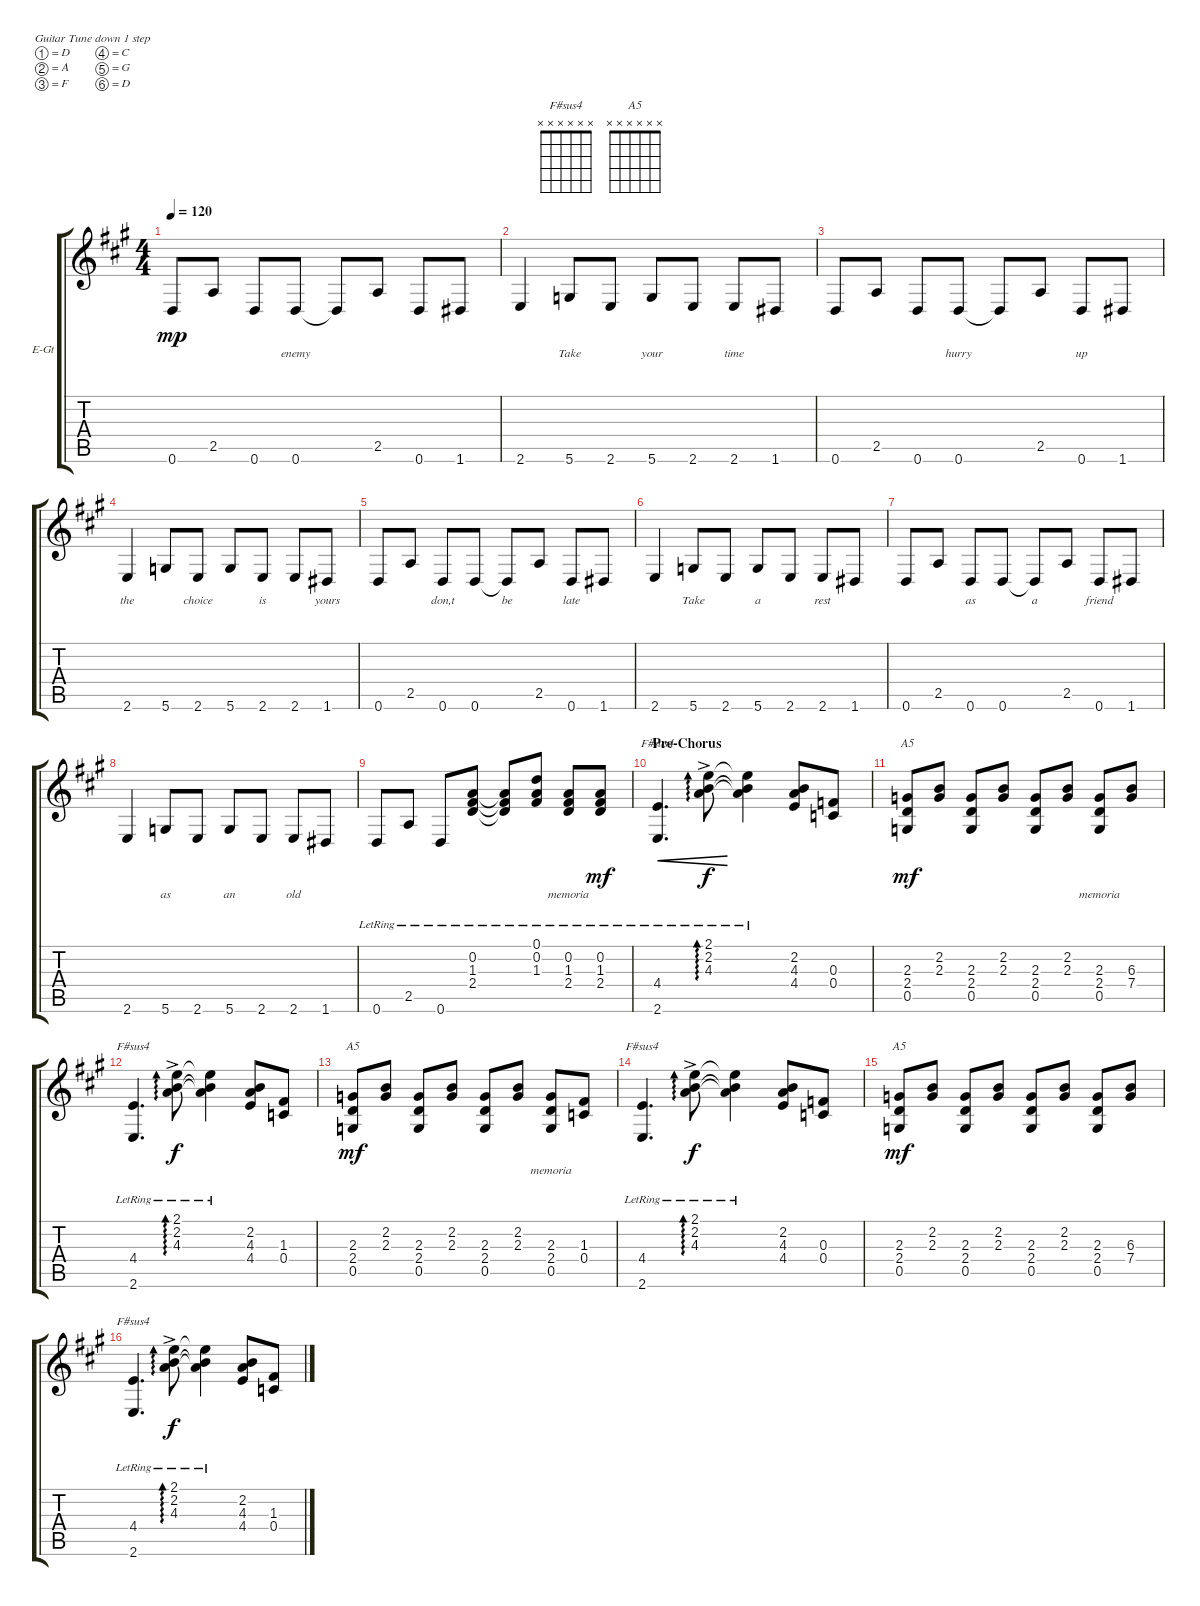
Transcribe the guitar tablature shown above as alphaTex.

\defaultSystemsLayout 4
\bracketExtendMode groupsimilarinstruments
\firstSystemTrackNameOrientation horizontal
\otherSystemsTrackNameOrientation horizontal
\track ("Guitar" "E-Gt") {instrument electricguitarclean}
\staff {score tabs}
\tuning (D4 A3 F3 C3 G2 D2)
\chord ("F#sus4" x x x x x x)
\chord ("A5" x x x x x x)
\ts (4 4)
\tempo 120
\clef g2
\scale
1.07062
\ks a
0.6.8{lyrics (0 "") lyrics (1 "") lyrics (2 "") lyrics (3 "") lyrics (4 "") dy mp} 2.5.8{lyrics (0 "") lyrics (1 "") lyrics (2 "") lyrics (3 "") lyrics (4 "")} 0.6.8{lyrics (0 "") lyrics (1 "") lyrics (2 "") lyrics (3 "") lyrics (4 "")} 0.6.8{lyrics (0 "enemy") lyrics (1 "") lyrics (2 "") lyrics (3 "") lyrics (4 "")} 0.6{t}.8{lyrics (0 "") lyrics (1 "") lyrics (2 "") lyrics (3 "") lyrics (4 "")} 2.5.8{lyrics (0 "") lyrics (1 "") lyrics (2 "") lyrics (3 "") lyrics (4 "")} 0.6.8{lyrics (0 "") lyrics (1 "") lyrics (2 "") lyrics (3 "") lyrics (4 "")} 1.6.8{lyrics (0 "") lyrics (1 "") lyrics (2 "") lyrics (3 "") lyrics (4 "")} |
\scale
0.929382 2.6.4{lyrics (0 "") lyrics (1 "") lyrics (2 "") lyrics (3 "") lyrics (4 "")} 5.6.8{lyrics (0 "Take") lyrics (1 "") lyrics (2 "") lyrics (3 "") lyrics (4 "")} 2.6.8{lyrics (0 "") lyrics (1 "") lyrics (2 "") lyrics (3 "") lyrics (4 "")} 5.6.8{lyrics (0 "your") lyrics (1 "") lyrics (2 "") lyrics (3 "") lyrics (4 "")} 2.6.8{lyrics (0 "") lyrics (1 "") lyrics (2 "") lyrics (3 "") lyrics (4 "")} 2.6.8{lyrics (0 "time") lyrics (1 "") lyrics (2 "") lyrics (3 "") lyrics (4 "")} 1.6.8{lyrics (0 "") lyrics (1 "") lyrics (2 "") lyrics (3 "") lyrics (4 "")} |
\scale
1.07062 0.6.8{lyrics (0 "") lyrics (1 "") lyrics (2 "") lyrics (3 "") lyrics (4 "")} 2.5.8{lyrics (0 "") lyrics (1 "") lyrics (2 "") lyrics (3 "") lyrics (4 "")} 0.6.8{lyrics (0 "") lyrics (1 "") lyrics (2 "") lyrics (3 "") lyrics (4 "")} 0.6.8{lyrics (0 "hurry") lyrics (1 "") lyrics (2 "") lyrics (3 "") lyrics (4 "")} 0.6{t}.8{lyrics (0 "") lyrics (1 "") lyrics (2 "") lyrics (3 "") lyrics (4 "")} 2.5.8{lyrics (0 "") lyrics (1 "") lyrics (2 "") lyrics (3 "") lyrics (4 "")} 0.6.8{lyrics (0 "up") lyrics (1 "") lyrics (2 "") lyrics (3 "") lyrics (4 "")} 1.6.8{lyrics (0 "") lyrics (1 "") lyrics (2 "") lyrics (3 "") lyrics (4 "")} |
\scale
0.929382 2.6.4{lyrics (0 "the") lyrics (1 "") lyrics (2 "") lyrics (3 "") lyrics (4 "")} 5.6.8{lyrics (0 "") lyrics (1 "") lyrics (2 "") lyrics (3 "") lyrics (4 "")} 2.6.8{lyrics (0 "choice") lyrics (1 "") lyrics (2 "") lyrics (3 "") lyrics (4 "")} 5.6.8{lyrics (0 "") lyrics (1 "") lyrics (2 "") lyrics (3 "") lyrics (4 "")} 2.6.8{lyrics (0 "is") lyrics (1 "") lyrics (2 "") lyrics (3 "") lyrics (4 "")} 2.6.8{lyrics (0 "") lyrics (1 "") lyrics (2 "") lyrics (3 "") lyrics (4 "")} 1.6.8{lyrics (0 "yours") lyrics (1 "") lyrics (2 "") lyrics (3 "") lyrics (4 "")} |
\scale
1.07062 0.6.8{lyrics (0 "") lyrics (1 "") lyrics (2 "") lyrics (3 "") lyrics (4 "")} 2.5.8{lyrics (0 "") lyrics (1 "") lyrics (2 "") lyrics (3 "") lyrics (4 "")} 0.6.8{lyrics (0 "don,t") lyrics (1 "") lyrics (2 "") lyrics (3 "") lyrics (4 "")} 0.6.8{lyrics (0 "") lyrics (1 "") lyrics (2 "") lyrics (3 "") lyrics (4 "")} 0.6{t}.8{lyrics (0 "be") lyrics (1 "") lyrics (2 "") lyrics (3 "") lyrics (4 "")} 2.5.8{lyrics (0 "") lyrics (1 "") lyrics (2 "") lyrics (3 "") lyrics (4 "")} 0.6.8{lyrics (0 "late") lyrics (1 "") lyrics (2 "") lyrics (3 "") lyrics (4 "")} 1.6.8{lyrics (0 "") lyrics (1 "") lyrics (2 "") lyrics (3 "") lyrics (4 "")} |
\scale
0.929382 2.6.4{lyrics (0 "") lyrics (1 "") lyrics (2 "") lyrics (3 "") lyrics (4 "")} 5.6.8{lyrics (0 "Take") lyrics (1 "") lyrics (2 "") lyrics (3 "") lyrics (4 "")} 2.6.8{lyrics (0 "") lyrics (1 "") lyrics (2 "") lyrics (3 "") lyrics (4 "")} 5.6.8{lyrics (0 "a") lyrics (1 "") lyrics (2 "") lyrics (3 "") lyrics (4 "")} 2.6.8{lyrics (0 "") lyrics (1 "") lyrics (2 "") lyrics (3 "") lyrics (4 "")} 2.6.8{lyrics (0 "rest") lyrics (1 "") lyrics (2 "") lyrics (3 "") lyrics (4 "")} 1.6.8{lyrics (0 "") lyrics (1 "") lyrics (2 "") lyrics (3 "") lyrics (4 "")} |
\scale
1.07062 0.6.8{lyrics (0 "") lyrics (1 "") lyrics (2 "") lyrics (3 "") lyrics (4 "")} 2.5.8{lyrics (0 "") lyrics (1 "") lyrics (2 "") lyrics (3 "") lyrics (4 "")} 0.6.8{lyrics (0 "as") lyrics (1 "") lyrics (2 "") lyrics (3 "") lyrics (4 "")} 0.6.8{lyrics (0 "") lyrics (1 "") lyrics (2 "") lyrics (3 "") lyrics (4 "")} 0.6{t}.8{lyrics (0 "a") lyrics (1 "") lyrics (2 "") lyrics (3 "") lyrics (4 "")} 2.5.8{lyrics (0 "") lyrics (1 "") lyrics (2 "") lyrics (3 "") lyrics (4 "")} 0.6.8{lyrics (0 "friend") lyrics (1 "") lyrics (2 "") lyrics (3 "") lyrics (4 "")} 1.6.8{lyrics (0 "") lyrics (1 "") lyrics (2 "") lyrics (3 "") lyrics (4 "")} |
\scale
0.929382 2.6.4{lyrics (0 "") lyrics (1 "") lyrics (2 "") lyrics (3 "") lyrics (4 "")} 5.6.8{lyrics (0 "as") lyrics (1 "") lyrics (2 "") lyrics (3 "") lyrics (4 "")} 2.6.8{lyrics (0 "") lyrics (1 "") lyrics (2 "") lyrics (3 "") lyrics (4 "")} 5.6.8{lyrics (0 "an") lyrics (1 "") lyrics (2 "") lyrics (3 "") lyrics (4 "")} 2.6.8{lyrics (0 "") lyrics (1 "") lyrics (2 "") lyrics (3 "") lyrics (4 "")} 2.6.8{lyrics (0 "old") lyrics (1 "") lyrics (2 "") lyrics (3 "") lyrics (4 "")} 1.6.8{lyrics (0 "") lyrics (1 "") lyrics (2 "") lyrics (3 "") lyrics (4 "")} |
\scale
1.07062 0.6{lr}.8{lyrics (0 "") lyrics (1 "") lyrics (2 "") lyrics (3 "") lyrics (4 "")} 2.5{lr}.8{lyrics (0 "") lyrics (1 "") lyrics (2 "") lyrics (3 "") lyrics (4 "")} 0.6{lr}.8{lyrics (0 "") lyrics (1 "") lyrics (2 "") lyrics (3 "") lyrics (4 "")} (2.4{lr} 1.3{lr} 0.2{lr}).8{lyrics (0 "") lyrics (1 "") lyrics (2 "") lyrics (3 "") lyrics (4 "")} (2.4{lr t} 1.3{lr t} 0.2{lr t}).8{lyrics (0 "") lyrics (1 "") lyrics (2 "") lyrics (3 "") lyrics (4 "")} (0.1{lr} 0.2{lr} 1.3{lr}).8{lyrics (0 "") lyrics (1 "") lyrics (2 "") lyrics (3 "") lyrics (4 "")} (2.4{lr} 1.3{lr} 0.2{lr}).8{lyrics (0 "memoria") lyrics (1 "") lyrics (2 "") lyrics (3 "") lyrics (4 "")} (2.4{lr} 1.3{lr} 0.2{lr}).8{lyrics (0 "") lyrics (1 "") lyrics (2 "") lyrics (3 "") lyrics (4 "") dy mf} |
\section ("" "Pre-Chorus")
\scale
0.929382 (2.6{lr} 4.4{lr}).4{d ch "F#sus4" lyrics (0 "") lyrics (1 "") lyrics (2 "") lyrics (3 "") lyrics (4 "") cre} (2.1{lr} 2.2{lr} 4.3{ac lr}).8{ad 0 lyrics (0 "") lyrics (1 "") lyrics (2 "") lyrics (3 "") lyrics (4 "") cre dy f} (2.1{lr t} 2.2{lr t} 4.3{lr t}).4{lyrics (0 "") lyrics (1 "") lyrics (2 "") lyrics (3 "") lyrics (4 "")} (2.2 4.3 4.4).8{lyrics (0 "") lyrics (1 "") lyrics (2 "") lyrics (3 "") lyrics (4 "")} (0.4 0.3).8{lyrics (0 "") lyrics (1 "") lyrics (2 "") lyrics (3 "") lyrics (4 "")} |
\scale
1.07062 (0.5 2.4 2.3).8{ch "A5" lyrics (0 "") lyrics (1 "") lyrics (2 "") lyrics (3 "") lyrics (4 "") dy mf} (2.3 2.2).8{lyrics (0 "") lyrics (1 "") lyrics (2 "") lyrics (3 "") lyrics (4 "")} (2.3 2.4 0.5).8{lyrics (0 "") lyrics (1 "") lyrics (2 "") lyrics (3 "") lyrics (4 "")} (2.3 2.2).8{lyrics (0 "") lyrics (1 "") lyrics (2 "") lyrics (3 "") lyrics (4 "")} (0.5 2.4 2.3).8{lyrics (0 "") lyrics (1 "") lyrics (2 "") lyrics (3 "") lyrics (4 "")} (2.3 2.2).8{lyrics (0 "") lyrics (1 "") lyrics (2 "") lyrics (3 "") lyrics (4 "")} (2.3 2.4 0.5).8{lyrics (0 "memoria") lyrics (1 "") lyrics (2 "") lyrics (3 "") lyrics (4 "")} (7.4 6.3).8{lyrics (0 "") lyrics (1 "") lyrics (2 "") lyrics (3 "") lyrics (4 "")} |
\scale
0.929382 (2.6{lr} 4.4{lr}).4{d ch "F#sus4" lyrics (0 "") lyrics (1 "") lyrics (2 "") lyrics (3 "") lyrics (4 "")} (2.1{lr} 2.2{lr} 4.3{ac lr}).8{ad 0 lyrics (0 "") lyrics (1 "") lyrics (2 "") lyrics (3 "") lyrics (4 "") dy f} (2.1{lr t} 2.2{lr t} 4.3{lr t}).4{lyrics (0 "") lyrics (1 "") lyrics (2 "") lyrics (3 "") lyrics (4 "")} (2.2 4.3 4.4).8{lyrics (0 "") lyrics (1 "") lyrics (2 "") lyrics (3 "") lyrics (4 "")} (0.4 1.3).8{lyrics (0 "") lyrics (1 "") lyrics (2 "") lyrics (3 "") lyrics (4 "")} |
\scale
1.07062 (0.5 2.4 2.3).8{ch "A5" lyrics (0 "") lyrics (1 "") lyrics (2 "") lyrics (3 "") lyrics (4 "") dy mf} (2.3 2.2).8{lyrics (0 "") lyrics (1 "") lyrics (2 "") lyrics (3 "") lyrics (4 "")} (2.3 2.4 0.5).8{lyrics (0 "") lyrics (1 "") lyrics (2 "") lyrics (3 "") lyrics (4 "")} (2.3 2.2).8{lyrics (0 "") lyrics (1 "") lyrics (2 "") lyrics (3 "") lyrics (4 "")} (0.5 2.4 2.3).8{lyrics (0 "") lyrics (1 "") lyrics (2 "") lyrics (3 "") lyrics (4 "")} (2.3 2.2).8{lyrics (0 "") lyrics (1 "") lyrics (2 "") lyrics (3 "") lyrics (4 "")} (2.3 2.4 0.5).8{lyrics (0 "memoria") lyrics (1 "") lyrics (2 "") lyrics (3 "") lyrics (4 "")} (0.4 1.3).8{lyrics (0 "") lyrics (1 "") lyrics (2 "") lyrics (3 "") lyrics (4 "")} |
\scale
0.929382 (2.6{lr} 4.4{lr}).4{d ch "F#sus4" lyrics (0 "") lyrics (1 "") lyrics (2 "") lyrics (3 "") lyrics (4 "")} (2.1{lr} 2.2{lr} 4.3{ac lr}).8{ad 0 lyrics (0 "") lyrics (1 "") lyrics (2 "") lyrics (3 "") lyrics (4 "") dy f} (2.1{lr t} 2.2{lr t} 4.3{lr t}).4{lyrics (0 "") lyrics (1 "") lyrics (2 "") lyrics (3 "") lyrics (4 "")} (2.2 4.3 4.4).8{lyrics (0 "") lyrics (1 "") lyrics (2 "") lyrics (3 "") lyrics (4 "")} (0.4 0.3).8{lyrics (0 "") lyrics (1 "") lyrics (2 "") lyrics (3 "") lyrics (4 "")} |
\scale
1.07062 (0.5 2.4 2.3).8{ch "A5" lyrics (0 "") lyrics (1 "") lyrics (2 "") lyrics (3 "") lyrics (4 "") dy mf} (2.3 2.2).8{lyrics (0 "") lyrics (1 "") lyrics (2 "") lyrics (3 "") lyrics (4 "")} (2.3 2.4 0.5).8{lyrics (0 "") lyrics (1 "") lyrics (2 "") lyrics (3 "") lyrics (4 "")} (2.3 2.2).8{lyrics (0 "") lyrics (1 "") lyrics (2 "") lyrics (3 "") lyrics (4 "")} (0.5 2.4 2.3).8{lyrics (0 "") lyrics (1 "") lyrics (2 "") lyrics (3 "") lyrics (4 "")} (2.3 2.2).8{lyrics (0 "") lyrics (1 "") lyrics (2 "") lyrics (3 "") lyrics (4 "")} (2.3 2.4 0.5).8{lyrics (0 "") lyrics (1 "") lyrics (2 "") lyrics (3 "") lyrics (4 "")} (7.4 6.3).8{lyrics (0 "") lyrics (1 "") lyrics (2 "") lyrics (3 "") lyrics (4 "")} |
\scale
0.929382 (2.6{lr} 4.4{lr}).4{d ch "F#sus4" lyrics (0 "") lyrics (1 "") lyrics (2 "") lyrics (3 "") lyrics (4 "")} (2.1{lr} 2.2{lr} 4.3{ac lr}).8{ad 0 lyrics (0 "") lyrics (1 "") lyrics (2 "") lyrics (3 "") lyrics (4 "") dy f} (2.1{lr t} 2.2{lr t} 4.3{lr t}).4{lyrics (0 "") lyrics (1 "") lyrics (2 "") lyrics (3 "") lyrics (4 "")} (2.2 4.3 4.4).8{lyrics (0 "") lyrics (1 "") lyrics (2 "") lyrics (3 "") lyrics (4 "")} (0.4 1.3).8{lyrics (0 "") lyrics (1 "") lyrics (2 "") lyrics (3 "") lyrics (4 "")}
